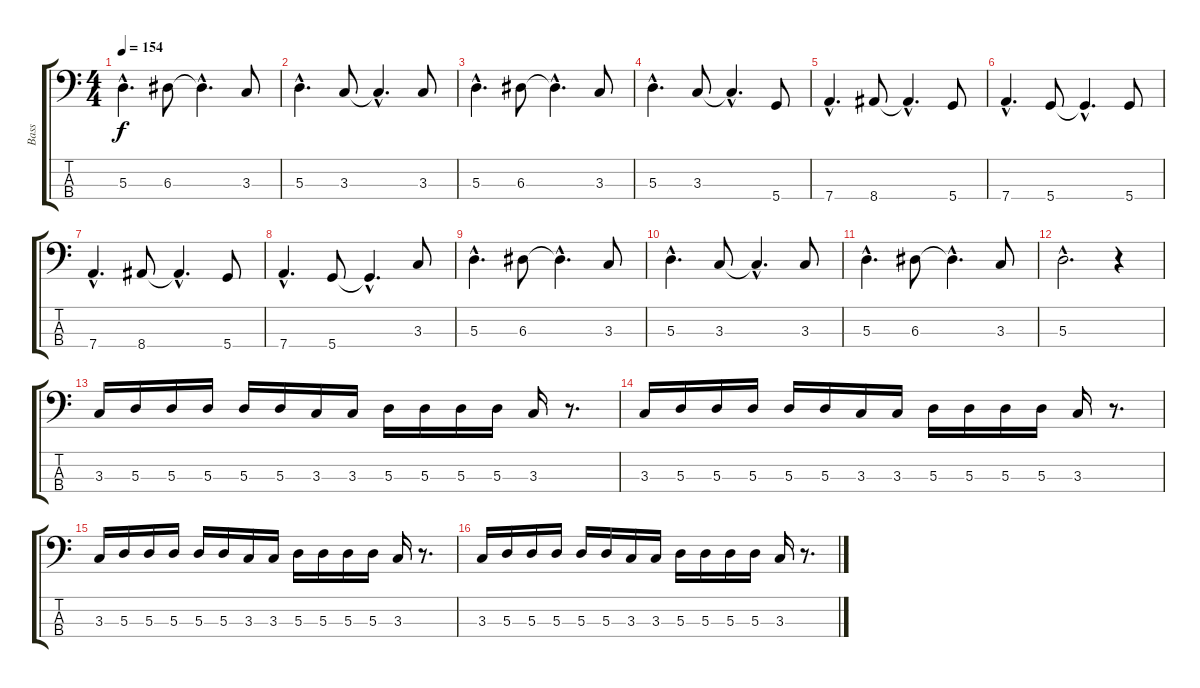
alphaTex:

\track ("Bass" "Bass") {instrument synthbass2}
\staff {score tabs}
\tuning (G2 D2 A1 D1) {hide}
\ts (4 4)
\tempo 154
\clef f4
\ks c
5.3{hac}.4{d dy f} 6.3.8 6.3{hac t}.4{d} 3.3.8 |
5.3{hac}.4{d} 3.3.8 3.3{hac t}.4{d} 3.3.8 |
5.3{hac}.4{d} 6.3.8 6.3{hac t}.4{d} 3.3.8 |
5.3{hac}.4{d} 3.3.8 3.3{hac t}.4{d} 5.4.8 |
7.4{hac}.4{d} 8.4.8 8.4{hac t}.4{d} 5.4.8 |
7.4{hac}.4{d} 5.4.8 5.4{hac t}.4{d} 5.4.8 |
7.4{hac}.4{d} 8.4.8 8.4{hac t}.4{d} 5.4.8 |
7.4{hac}.4{d} 5.4.8 5.4{hac t}.4{d} 3.3.8 |
5.3{hac}.4{d} 6.3.8 6.3{hac t}.4{d} 3.3.8 |
5.3{hac}.4{d} 3.3.8 3.3{hac t}.4{d} 3.3.8 |
5.3{hac}.4{d} 6.3.8 6.3{hac t}.4{d} 3.3.8 |
5.3{hac}.2{d} r.4 |
3.3.16 5.3.16 5.3.16 5.3.16 5.3.16 5.3.16 3.3.16 3.3.16 5.3.16 5.3.16 5.3.16 5.3.16 3.3.16 r.8{d} |
3.3.16 5.3.16 5.3.16 5.3.16 5.3.16 5.3.16 3.3.16 3.3.16 5.3.16 5.3.16 5.3.16 5.3.16 3.3.16 r.8{d} |
3.3.16 5.3.16 5.3.16 5.3.16 5.3.16 5.3.16 3.3.16 3.3.16 5.3.16 5.3.16 5.3.16 5.3.16 3.3.16 r.8{d} |
3.3.16 5.3.16 5.3.16 5.3.16 5.3.16 5.3.16 3.3.16 3.3.16 5.3.16 5.3.16 5.3.16 5.3.16 3.3.16 r.8{d}
